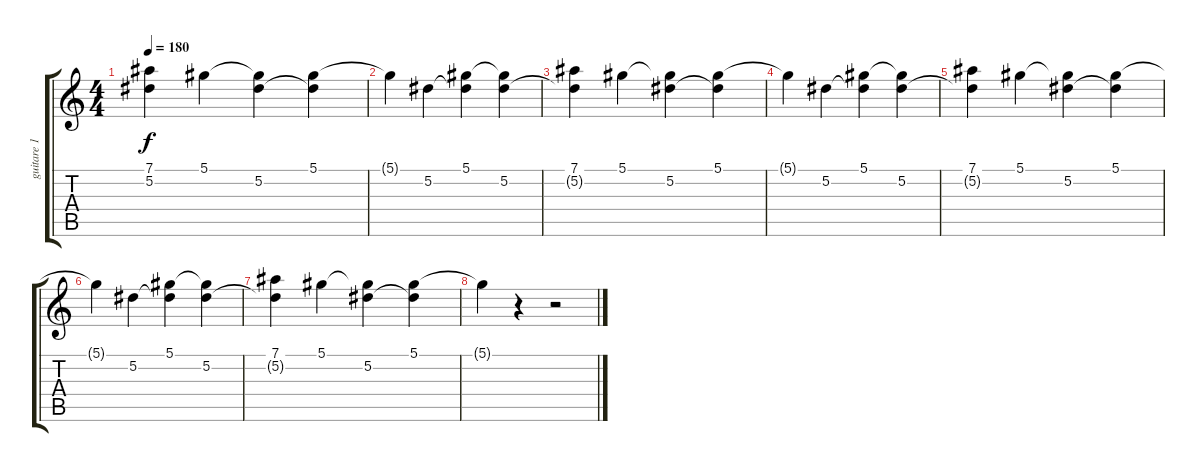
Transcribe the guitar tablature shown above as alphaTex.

\track ("guitare 1" "guitare 1") {instrument overdrivenguitar}
\staff {score tabs}
\tuning (Eb4 Bb3 Gb3 Db3 Ab2 Db2) {hide}
\ts (4 4)
\tempo 180
\clef g2
\ks c
(7.1 5.2{t}).4{dy f} 5.1.4 (5.1{t} 5.2).4 (5.1 5.2{t}).4 |
5.1{t}.4{instrument electricguitarclean} 5.2.4 (5.1 5.2{t}).4 (5.1{t} 5.2).4 |
(7.1 5.2{t}).4 5.1.4 (5.1{t} 5.2).4 (5.1 5.2{t}).4 |
5.1{t}.4{instrument electricguitarclean} 5.2.4 (5.1 5.2{t}).4 (5.1{t} 5.2).4 |
(7.1 5.2{t}).4 5.1.4 (5.1{t} 5.2).4 (5.1 5.2{t}).4 |
5.1{t}.4{instrument electricguitarclean} 5.2.4 (5.1 5.2{t}).4 (5.1{t} 5.2).4 |
(7.1 5.2{t}).4 5.1.4 (5.1{t} 5.2).4 (5.1 5.2{t}).4 |
5.1{t}.4 r.4 r.2
